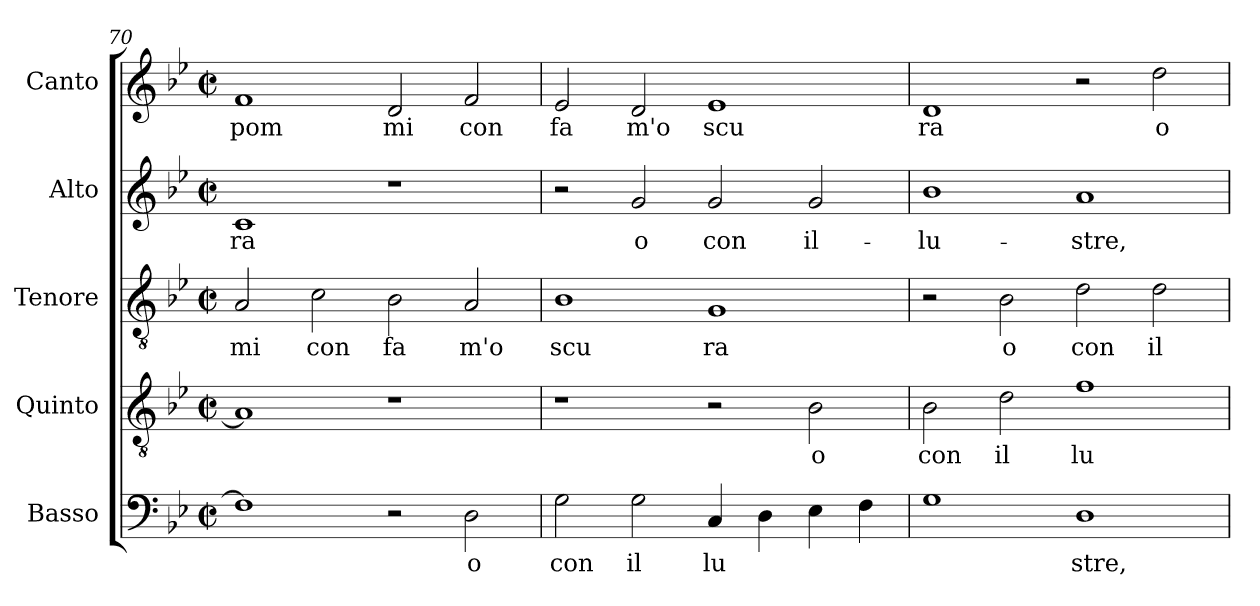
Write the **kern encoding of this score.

**kern	**text	**kern	**text	**kern	**text	**kern	**text	**kern	**text
*part5	*part5	*part4	*part4	*part3	*part3	*part2	*part2	*part1	*part1
*staff5	*staff5	*staff4	*staff4	*staff3	*staff3	*staff2	*staff2	*staff1	*staff1
*I"Basso	*	*I"Quinto	*	*I"Tenore	*	*I"Alto	*	*I"Canto	*
*clefF4	*	*clefGv2	*	*clefGv2	*	*clefG2	*	*clefG2	*
*k[b-e-]	*	*k[b-e-]	*	*k[b-e-]	*	*k[b-e-]	*	*k[b-e-]	*
*B-:	*	*B-:	*	*B-:	*	*B-:	*	*B-:	*
*M2/2	*	*M2/2	*	*M2/2	*	*M2/2	*	*M2/2	*
*met(c|)	*	*met(c|)	*	*met(c|)	*	*met(c|)	*	*met(c|)	*
=70	=70	=70	=70	=70	=70	=70	=70	=70	=70
!	!LO:LY:b	!	!LO:LY:b:cj	!	!LO:LY:b:cj	!	!LO:LY:b:cj	!	!LO:LY:b
1F]	.	1A]	.	2A/	mi	1c	-ra	1f	pom
!	!	!	!	!	!LO:LY:b:cj	!	!	!	!
.	.	.	.	2c\	con	.	.	.	.
!	!	!	!	!	!LO:LY:b:cj	!	!	!	!LO:LY:b
2r	.	1r	.	2B-\	fa	1r	.	2d/	mi
!	!LO:LY:b	!	!	!	!LO:LY:b:cj	!	!	!	!LO:LY:b
2D\	o	.	.	2A/	m'o	.	.	2f/	con
=71	=71	=71	=71	=71	=71	=71	=71	=71	=71
!	!LO:LY:b	!	!	!	!LO:LY:b:cj	!	!	!	!LO:LY:b
2G\	con	1r	.	1B-	scu	2r	.	2e-/	fa
!	!LO:LY:b	!	!	!	!	!	!LO:LY:b:cj	!	!LO:LY:b
2G\	il	.	.	.	.	2g/	o	2d/	m'o
!	!LO:LY:b	!	!	!	!LO:LY:b:cj	!	!LO:LY:b:cj	!	!LO:LY:b
4C/	lu	2r	.	1G	ra	2g/	con	1e-	scu
!	!LO:LY:b	!	!	!	!	!	!	!	!
4D\	.	.	.	.	.	.	.	.	.
!	!LO:LY:b	!	!LO:LY:b:cj	!	!	!	!LO:LY:b:cj	!	!
4E-\	.	2B-\	o	.	.	2g/	il-	.	.
!	!LO:LY:b	!	!	!	!	!	!	!	!
4F\	.	.	.	.	.	.	.	.	.
=72	=72	=72	=72	=72	=72	=72	=72	=72	=72
!	!LO:LY:b	!	!LO:LY:b:cj	!	!	!	!LO:LY:b:cj	!	!LO:LY:b
1G	.	2B-\	con	2r	.	1b-	-lu-	1d	ra
!	!	!	!LO:LY:b:cj	!	!LO:LY:b:cj	!	!	!	!
.	.	2d\	il	2B-\	o	.	.	.	.
!	!LO:LY:b	!	!LO:LY:b:cj	!	!LO:LY:b:cj	!	!LO:LY:b:cj	!	!
1D	stre,	1f	lu	2d\	con	1a	-stre,	2r	.
!	!	!	!	!	!LO:LY:b:cj	!	!	!	!LO:LY:b
.	.	.	.	2d\	il	.	.	2dd\	o
=	=	=	=	=	=	=	=	=	=
*-	*-	*-	*-	*-	*-	*-	*-	*-	*-
